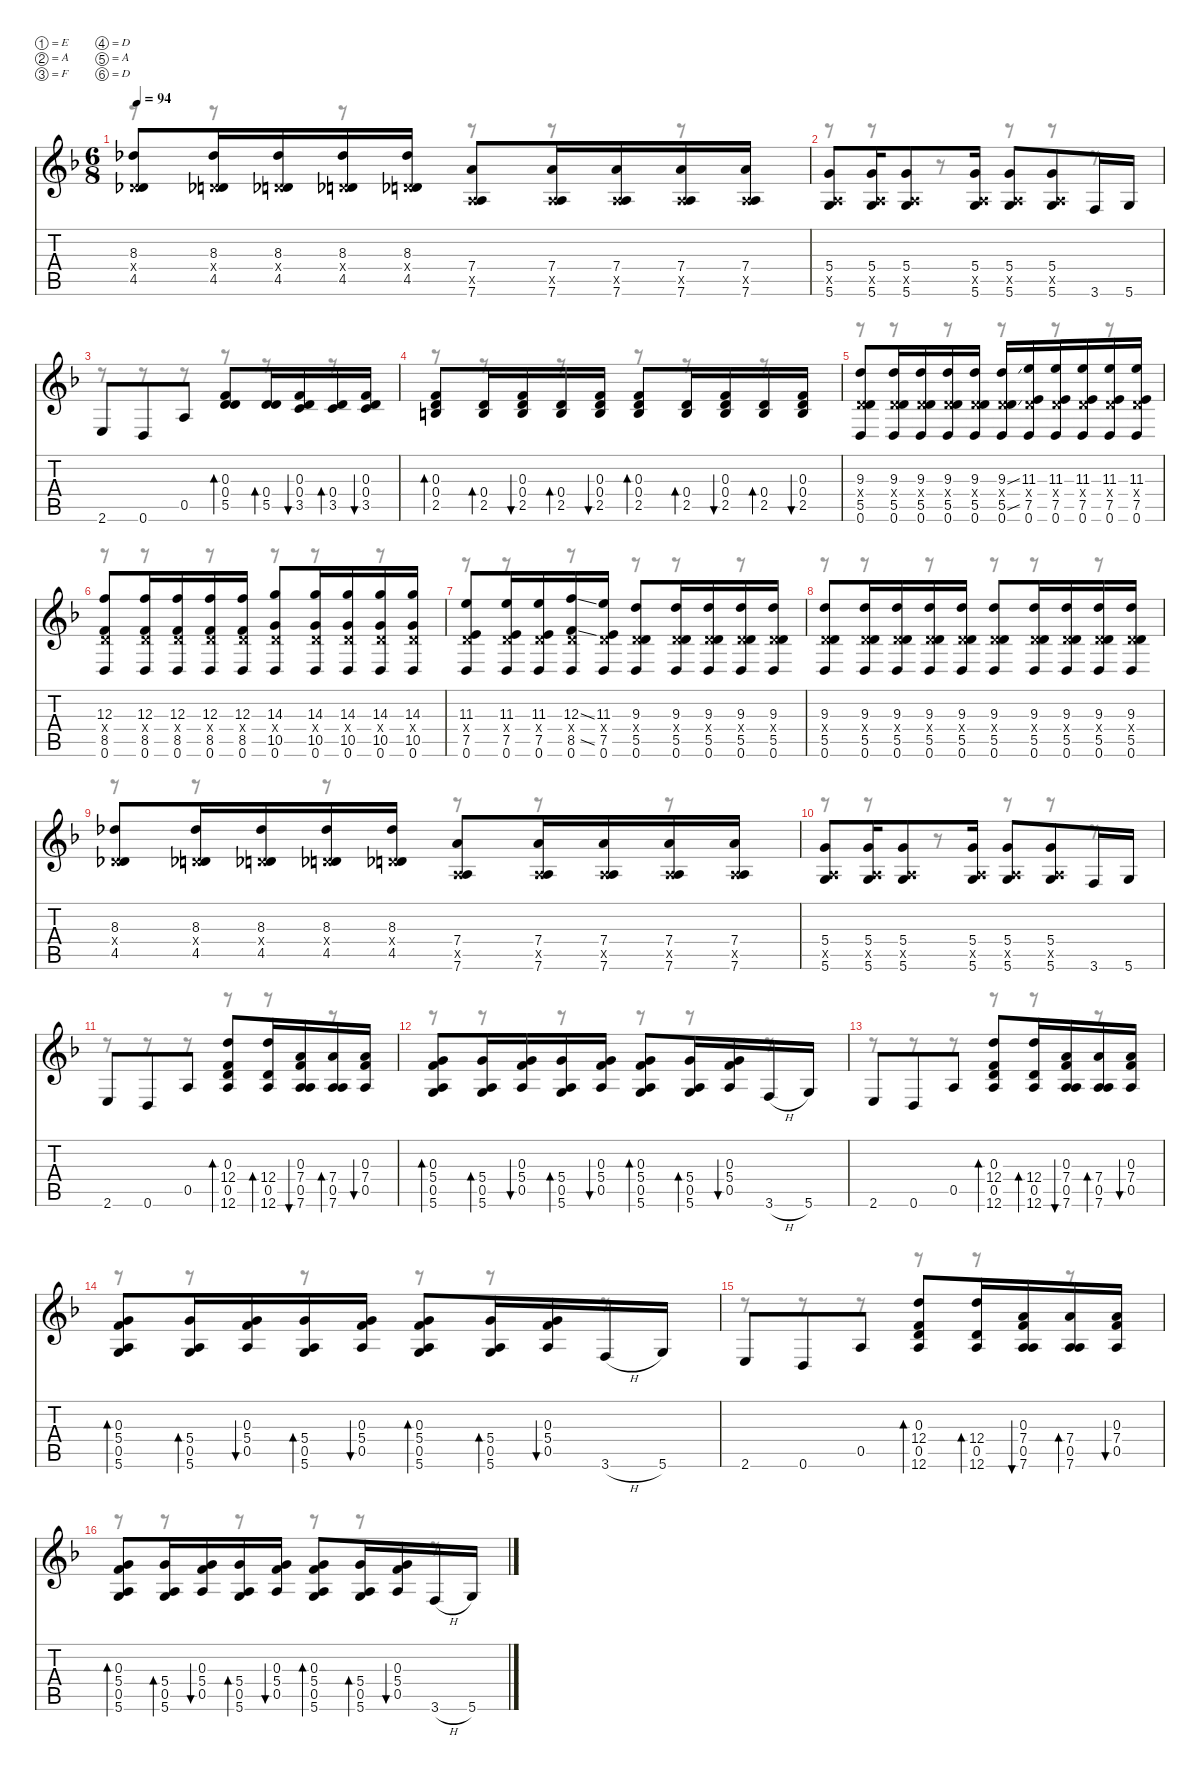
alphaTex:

\defaultSystemsLayout 4
\hideDynamics
\bracketExtendMode nobrackets
\singleTrackTrackNamePolicy hidden
\multiTrackTrackNamePolicy hidden
\otherSystemsTrackNameOrientation horizontal
\track ("M. Akerfeldt" "dist.guit.") {defaultSystemsLayout 4 instrument distortionguitar}
\staff {score tabs}
\tuning (E4 A3 F3 D3 A2 D2)
\voice
\ts (6 8)
\tempo 94
\clef g2
\ks dminor
(8.3{acc b} 0.4{x acc forcenatural} 4.5{acc b}).8{dy f beam Up} (8.3{acc b} 0.4{x acc forcenatural} 4.5{acc b}).16{beam Up} (8.3{acc b} 0.4{x acc forcenatural} 4.5{acc b}).16{beam Up} (8.3{acc b} 0.4{x acc forcenatural} 4.5{acc b}).16{beam Up} (8.3{acc b} 0.4{x acc forcenatural} 4.5{acc b}).16{beam Up} (7.4{acc forcenatural} 0.5{x acc forcenatural} 7.6{acc forcenatural}).8{beam Up} (7.4{acc forcenatural} 0.5{x acc forcenatural} 7.6{acc forcenatural}).16{beam Up} (7.4{acc forcenatural} 0.5{x acc forcenatural} 7.6{acc forcenatural}).16{beam Up} (7.4{acc forcenatural} 0.5{x acc forcenatural} 7.6{acc forcenatural}).16{beam Up} (7.4{acc forcenatural} 0.5{x acc forcenatural} 7.6{acc forcenatural}).16{beam Up} |
(5.4{acc forcenatural} 0.5{x acc forcenatural} 5.6{acc forcenatural}).8{beam Up} (5.4{acc forcenatural} 0.5{x acc forcenatural} 5.6{acc forcenatural}).16{beam Up} (5.4{acc forcenatural} 0.5{x acc forcenatural} 5.6{acc forcenatural}).8{beam Up} (5.4{acc forcenatural} 0.5{x acc forcenatural} 5.6{acc forcenatural}).16{beam Up} (5.4{acc forcenatural} 0.5{x acc forcenatural} 5.6{acc forcenatural}).8{beam Up} (5.4{acc forcenatural} 0.5{x acc forcenatural} 5.6{acc forcenatural}).8{beam Up} 3.6{acc forcenatural}.16{beam Up} 5.6{acc forcenatural}.16{beam Up} |
2.6{acc forcenatural}.8{beam Up} 0.6{acc forcenatural}.8{beam Up} 0.5{acc forcenatural}.8{beam Up} (0.3{acc forcenatural} 0.4{acc forcenatural} 5.5{acc forcenatural}).8{bd 60 beam Up} (0.4{acc forcenatural} 5.5{acc forcenatural}).16{bd 60 beam Up} (0.3{acc forcenatural} 0.4{acc forcenatural} 3.5{acc forcenatural}).16{bu 60 beam Up} (0.4{acc forcenatural} 3.5{acc forcenatural}).16{bd 60 beam Up} (0.3{acc forcenatural} 0.4{acc forcenatural} 3.5{acc forcenatural}).16{bu 60 beam Up} |
(0.3{acc forcenatural} 0.4{acc forcenatural} 2.5{acc forcenatural}).8{bd 60 beam Up} (0.4{acc forcenatural} 2.5{acc forcenatural}).16{bd 60 beam Up} (0.3{acc forcenatural} 0.4{acc forcenatural} 2.5{acc forcenatural}).16{bu 60 beam Up} (0.4{acc forcenatural} 2.5{acc forcenatural}).16{bd 60 beam Up} (0.3{acc forcenatural} 0.4{acc forcenatural} 2.5{acc forcenatural}).16{bu 60 beam Up} (0.3{acc forcenatural} 0.4{acc forcenatural} 2.5{acc forcenatural}).8{bd 60 beam Up} (0.4{acc forcenatural} 2.5{acc forcenatural}).16{bd 60 beam Up} (0.3{acc forcenatural} 0.4{acc forcenatural} 2.5{acc forcenatural}).16{bu 60 beam Up} (0.4{acc forcenatural} 2.5{acc forcenatural}).16{bd 60 beam Up} (0.3{acc forcenatural} 0.4{acc forcenatural} 2.5{acc forcenatural}).16{bu 60 beam Up} |
(9.3{acc forcenatural} 0.4{x acc forcenatural} 5.5{acc forcenatural} 0.6{acc forcenatural}).8{beam Up} (9.3{acc forcenatural} 0.4{x acc forcenatural} 5.5{acc forcenatural} 0.6{acc forcenatural}).16{beam Up} (9.3{acc forcenatural} 0.4{x acc forcenatural} 5.5{acc forcenatural} 0.6{acc forcenatural}).16{beam Up} (9.3{acc forcenatural} 0.4{x acc forcenatural} 5.5{acc forcenatural} 0.6{acc forcenatural}).16{beam Up} (9.3{acc forcenatural} 0.4{x acc forcenatural} 5.5{acc forcenatural} 0.6{acc forcenatural}).16{beam Up} (9.3{ss acc forcenatural} 0.4{x acc forcenatural} 5.5{ss acc forcenatural} 0.6{acc forcenatural}).16{beam Up} (11.3{acc forcenatural} 0.4{x acc forcenatural} 7.5{acc forcenatural} 0.6{acc forcenatural}).16{beam Up} (11.3{acc forcenatural} 0.4{x acc forcenatural} 7.5{acc forcenatural} 0.6{acc forcenatural}).16{beam Up} (11.3{acc forcenatural} 0.4{x acc forcenatural} 7.5{acc forcenatural} 0.6{acc forcenatural}).16{beam Up} (11.3{acc forcenatural} 0.4{x acc forcenatural} 7.5{acc forcenatural} 0.6{acc forcenatural}).16{beam Up} (11.3{acc forcenatural} 0.4{x acc forcenatural} 7.5{acc forcenatural} 0.6{acc forcenatural}).16{beam Up} |
(12.3{acc forcenatural} 0.4{x acc forcenatural} 8.5{acc forcenatural} 0.6{acc forcenatural}).8{beam Up} (12.3{acc forcenatural} 0.4{x acc forcenatural} 8.5{acc forcenatural} 0.6{acc forcenatural}).16{beam Up} (12.3{acc forcenatural} 0.4{x acc forcenatural} 8.5{acc forcenatural} 0.6{acc forcenatural}).16{beam Up} (12.3{acc forcenatural} 0.4{x acc forcenatural} 8.5{acc forcenatural} 0.6{acc forcenatural}).16{beam Up} (12.3{acc forcenatural} 0.4{x acc forcenatural} 8.5{acc forcenatural} 0.6{acc forcenatural}).16{beam Up} (14.3{acc forcenatural} 0.4{x acc forcenatural} 10.5{acc forcenatural} 0.6{acc forcenatural}).8{beam Up} (14.3{acc forcenatural} 0.4{x acc forcenatural} 10.5{acc forcenatural} 0.6{acc forcenatural}).16{beam Up} (14.3{acc forcenatural} 0.4{x acc forcenatural} 10.5{acc forcenatural} 0.6{acc forcenatural}).16{beam Up} (14.3{acc forcenatural} 0.4{x acc forcenatural} 10.5{acc forcenatural} 0.6{acc forcenatural}).16{beam Up} (14.3{acc forcenatural} 0.4{x acc forcenatural} 10.5{acc forcenatural} 0.6{acc forcenatural}).16{beam Up} |
(11.3{acc forcenatural} 0.4{x acc forcenatural} 7.5{acc forcenatural} 0.6{acc forcenatural}).8{beam Up} (11.3{acc forcenatural} 0.4{x acc forcenatural} 7.5{acc forcenatural} 0.6{acc forcenatural}).16{beam Up} (11.3{acc forcenatural} 0.4{x acc forcenatural} 7.5{acc forcenatural} 0.6{acc forcenatural}).16{beam Up} (12.3{ss acc forcenatural} 0.4{x acc forcenatural} 8.5{ss acc forcenatural} 0.6{acc forcenatural}).16{beam Up} (11.3{acc forcenatural} 0.4{x acc forcenatural} 7.5{acc forcenatural} 0.6{acc forcenatural}).16{dy ff beam Up} (9.3{acc forcenatural} 0.4{x acc forcenatural} 5.5{acc forcenatural} 0.6{acc forcenatural}).8{dy f beam Up} (9.3{acc forcenatural} 0.4{x acc forcenatural} 5.5{acc forcenatural} 0.6{acc forcenatural}).16{beam Up} (9.3{acc forcenatural} 0.4{x acc forcenatural} 5.5{acc forcenatural} 0.6{acc forcenatural}).16{beam Up} (9.3{acc forcenatural} 0.4{x acc forcenatural} 5.5{acc forcenatural} 0.6{acc forcenatural}).16{beam Up} (9.3{acc forcenatural} 0.4{x acc forcenatural} 5.5{acc forcenatural} 0.6{acc forcenatural}).16{beam Up} |
(9.3{acc forcenatural} 0.4{x acc forcenatural} 5.5{acc forcenatural} 0.6{acc forcenatural}).8{beam Up} (9.3{acc forcenatural} 0.4{x acc forcenatural} 5.5{acc forcenatural} 0.6{acc forcenatural}).16{beam Up} (9.3{acc forcenatural} 0.4{x acc forcenatural} 5.5{acc forcenatural} 0.6{acc forcenatural}).16{beam Up} (9.3{acc forcenatural} 0.4{x acc forcenatural} 5.5{acc forcenatural} 0.6{acc forcenatural}).16{beam Up} (9.3{acc forcenatural} 0.4{x acc forcenatural} 5.5{acc forcenatural} 0.6{acc forcenatural}).16{beam Up} (9.3{acc forcenatural} 0.4{x acc forcenatural} 5.5{acc forcenatural} 0.6{acc forcenatural}).8{beam Up} (9.3{acc forcenatural} 0.4{x acc forcenatural} 5.5{acc forcenatural} 0.6{acc forcenatural}).16{beam Up} (9.3{acc forcenatural} 0.4{x acc forcenatural} 5.5{acc forcenatural} 0.6{acc forcenatural}).16{beam Up} (9.3{acc forcenatural} 0.4{x acc forcenatural} 5.5{acc forcenatural} 0.6{acc forcenatural}).16{beam Up} (9.3{acc forcenatural} 0.4{x acc forcenatural} 5.5{acc forcenatural} 0.6{acc forcenatural}).16{beam Up} |
(8.3{acc b} 0.4{x acc forcenatural} 4.5{acc b}).8{beam Up} (8.3{acc b} 0.4{x acc forcenatural} 4.5{acc b}).16{beam Up} (8.3{acc b} 0.4{x acc forcenatural} 4.5{acc b}).16{beam Up} (8.3{acc b} 0.4{x acc forcenatural} 4.5{acc b}).16{beam Up} (8.3{acc b} 0.4{x acc forcenatural} 4.5{acc b}).16{beam Up} (7.4{acc forcenatural} 0.5{x acc forcenatural} 7.6{acc forcenatural}).8{beam Up} (7.4{acc forcenatural} 0.5{x acc forcenatural} 7.6{acc forcenatural}).16{beam Up} (7.4{acc forcenatural} 0.5{x acc forcenatural} 7.6{acc forcenatural}).16{beam Up} (7.4{acc forcenatural} 0.5{x acc forcenatural} 7.6{acc forcenatural}).16{beam Up} (7.4{acc forcenatural} 0.5{x acc forcenatural} 7.6{acc forcenatural}).16{beam Up} |
(5.4{acc forcenatural} 0.5{x acc forcenatural} 5.6{acc forcenatural}).8{beam Up} (5.4{acc forcenatural} 0.5{x acc forcenatural} 5.6{acc forcenatural}).16{beam Up} (5.4{acc forcenatural} 0.5{x acc forcenatural} 5.6{acc forcenatural}).8{beam Up} (5.4{acc forcenatural} 0.5{x acc forcenatural} 5.6{acc forcenatural}).16{beam Up} (5.4{acc forcenatural} 0.5{x acc forcenatural} 5.6{acc forcenatural}).8{beam Up} (5.4{acc forcenatural} 0.5{x acc forcenatural} 5.6{acc forcenatural}).8{beam Up} 3.6{acc forcenatural}.16{dy ff beam Up} 5.6{acc forcenatural}.16{beam Up} |
2.6{acc forcenatural}.8{beam Up} 0.6{acc forcenatural}.8{beam Up} 0.5{acc forcenatural}.8{beam Up} (0.3{acc forcenatural} 12.4{acc forcenatural} 0.5{acc forcenatural} 12.6{acc forcenatural}).8{bd 60 dy f beam Up} (12.4{acc forcenatural} 0.5{acc forcenatural} 12.6{acc forcenatural}).16{bd 60 beam Up} (0.3{acc forcenatural} 7.4{acc forcenatural} 0.5{acc forcenatural} 7.6{acc forcenatural}).16{bu 60 beam Up} (7.4{acc forcenatural} 0.5{acc forcenatural} 7.6{acc forcenatural}).16{bd 60 beam Up} (0.3{acc forcenatural} 7.4{acc forcenatural} 0.5{acc forcenatural}).16{bu 60 beam Up} |
(0.3{acc forcenatural} 5.4{acc forcenatural} 0.5{acc forcenatural} 5.6{acc forcenatural}).8{bd 60 beam Up} (5.4{acc forcenatural} 0.5{acc forcenatural} 5.6{acc forcenatural}).16{bd 60 beam Up} (0.3{acc forcenatural} 5.4{acc forcenatural} 0.5{acc forcenatural}).16{bu 60 beam Up} (5.4{acc forcenatural} 0.5{acc forcenatural} 5.6{acc forcenatural}).16{bd 60 beam Up} (0.3{acc forcenatural} 5.4{acc forcenatural} 0.5{acc forcenatural}).16{bu 60 beam Up} (0.3{acc forcenatural} 5.4{acc forcenatural} 0.5{acc forcenatural} 5.6{acc forcenatural}).8{bd 60 beam Up} (5.4{acc forcenatural} 0.5{acc forcenatural} 5.6{acc forcenatural}).16{bd 60 beam Up} (0.3{acc forcenatural} 5.4{acc forcenatural} 0.5{acc forcenatural}).16{bu 60 beam Up} 3.6{h acc forcenatural}.16{dy ff beam Up} 5.6{acc forcenatural}.16{beam Up} |
2.6{acc forcenatural}.8{beam Up} 0.6{acc forcenatural}.8{beam Up} 0.5{acc forcenatural}.8{beam Up} (0.3{acc forcenatural} 12.4{acc forcenatural} 0.5{acc forcenatural} 12.6{acc forcenatural}).8{bd 60 dy f beam Up} (12.4{acc forcenatural} 0.5{acc forcenatural} 12.6{acc forcenatural}).16{bd 60 beam Up} (0.3{acc forcenatural} 7.4{acc forcenatural} 0.5{acc forcenatural} 7.6{acc forcenatural}).16{bu 60 beam Up} (7.4{acc forcenatural} 0.5{acc forcenatural} 7.6{acc forcenatural}).16{bd 60 beam Up} (0.3{acc forcenatural} 7.4{acc forcenatural} 0.5{acc forcenatural}).16{bu 60 beam Up} |
(0.3{acc forcenatural} 5.4{acc forcenatural} 0.5{acc forcenatural} 5.6{acc forcenatural}).8{bd 60 beam Up} (5.4{acc forcenatural} 0.5{acc forcenatural} 5.6{acc forcenatural}).16{bd 60 beam Up} (0.3{acc forcenatural} 5.4{acc forcenatural} 0.5{acc forcenatural}).16{bu 60 beam Up} (5.4{acc forcenatural} 0.5{acc forcenatural} 5.6{acc forcenatural}).16{bd 60 beam Up} (0.3{acc forcenatural} 5.4{acc forcenatural} 0.5{acc forcenatural}).16{bu 60 beam Up} (0.3{acc forcenatural} 5.4{acc forcenatural} 0.5{acc forcenatural} 5.6{acc forcenatural}).8{bd 60 beam Up} (5.4{acc forcenatural} 0.5{acc forcenatural} 5.6{acc forcenatural}).16{bd 60 beam Up} (0.3{acc forcenatural} 5.4{acc forcenatural} 0.5{acc forcenatural}).16{bu 60 beam Up} 3.6{h acc forcenatural}.16{dy ff beam Up} 5.6{acc forcenatural}.16{beam Up} |
2.6{acc forcenatural}.8{beam Up} 0.6{acc forcenatural}.8{beam Up} 0.5{acc forcenatural}.8{beam Up} (0.3{acc forcenatural} 12.4{acc forcenatural} 0.5{acc forcenatural} 12.6{acc forcenatural}).8{bd 60 dy f beam Up} (12.4{acc forcenatural} 0.5{acc forcenatural} 12.6{acc forcenatural}).16{bd 60 beam Up} (0.3{acc forcenatural} 7.4{acc forcenatural} 0.5{acc forcenatural} 7.6{acc forcenatural}).16{bu 60 beam Up} (7.4{acc forcenatural} 0.5{acc forcenatural} 7.6{acc forcenatural}).16{bd 60 beam Up} (0.3{acc forcenatural} 7.4{acc forcenatural} 0.5{acc forcenatural}).16{bu 60 beam Up} |
(0.3{acc forcenatural} 5.4{acc forcenatural} 0.5{acc forcenatural} 5.6{acc forcenatural}).8{bd 60 beam Up} (5.4{acc forcenatural} 0.5{acc forcenatural} 5.6{acc forcenatural}).16{bd 60 beam Up} (0.3{acc forcenatural} 5.4{acc forcenatural} 0.5{acc forcenatural}).16{bu 60 beam Up} (5.4{acc forcenatural} 0.5{acc forcenatural} 5.6{acc forcenatural}).16{bd 60 beam Up} (0.3{acc forcenatural} 5.4{acc forcenatural} 0.5{acc forcenatural}).16{bu 60 beam Up} (0.3{acc forcenatural} 5.4{acc forcenatural} 0.5{acc forcenatural} 5.6{acc forcenatural}).8{bd 60 beam Up} (5.4{acc forcenatural} 0.5{acc forcenatural} 5.6{acc forcenatural}).16{bd 60 beam Up} (0.3{acc forcenatural} 5.4{acc forcenatural} 0.5{acc forcenatural}).16{bu 60 beam Up} 3.6{h acc forcenatural}.16{dy ff beam Up} 5.6{acc forcenatural}.16{beam Up}
\voice
\clef g2
\ottava regular
\simile none
\ks dminor
r.8{dy mf beam Down} r.8{beam Down} r.8{beam Down} r.8{beam Down} r.8{beam Down} r.8{beam Down} |
r.8{beam Down} r.8{beam Down} r.8{beam Down} r.8{beam Down} r.8{beam Down} r.8{beam Down} |
r.8{beam Down} r.8{beam Down} r.8{beam Down} r.8{beam Down} r.8{beam Down} r.8{beam Down} |
r.8{beam Down} r.8{beam Down} r.8{beam Down} r.8{beam Down} r.8{beam Down} r.8{beam Down} |
r.8{beam Down} r.8{beam Down} r.8{beam Down} r.8{beam Down} r.8{beam Down} r.8{beam Down} |
r.8{beam Down} r.8{beam Down} r.8{beam Down} r.8{beam Down} r.8{beam Down} r.8{beam Down} |
r.8{beam Down} r.8{beam Down} r.8{beam Down} r.8{beam Down} r.8{beam Down} r.8{beam Down} |
r.8{beam Down} r.8{beam Down} r.8{beam Down} r.8{beam Down} r.8{beam Down} r.8{beam Down} |
r.8{beam Down} r.8{beam Down} r.8{beam Down} r.8{beam Down} r.8{beam Down} r.8{beam Down} |
r.8{beam Down} r.8{beam Down} r.8{beam Down} r.8{beam Down} r.8{beam Down} r.8{beam Down} |
r.8{beam Down} r.8{beam Down} r.8{beam Down} r.8{beam Down} r.8{beam Down} r.8{beam Down} |
r.8{beam Down} r.8{beam Down} r.8{beam Down} r.8{beam Down} r.8{beam Down} r.8{beam Down} |
r.8{beam Down} r.8{beam Down} r.8{beam Down} r.8{beam Down} r.8{beam Down} r.8{beam Down} |
r.8{beam Down} r.8{beam Down} r.8{beam Down} r.8{beam Down} r.8{beam Down} r.8{beam Down} |
r.8{beam Down} r.8{beam Down} r.8{beam Down} r.8{beam Down} r.8{beam Down} r.8{beam Down} |
r.8{beam Down} r.8{beam Down} r.8{beam Down} r.8{beam Down} r.8{beam Down} r.8{beam Down}
